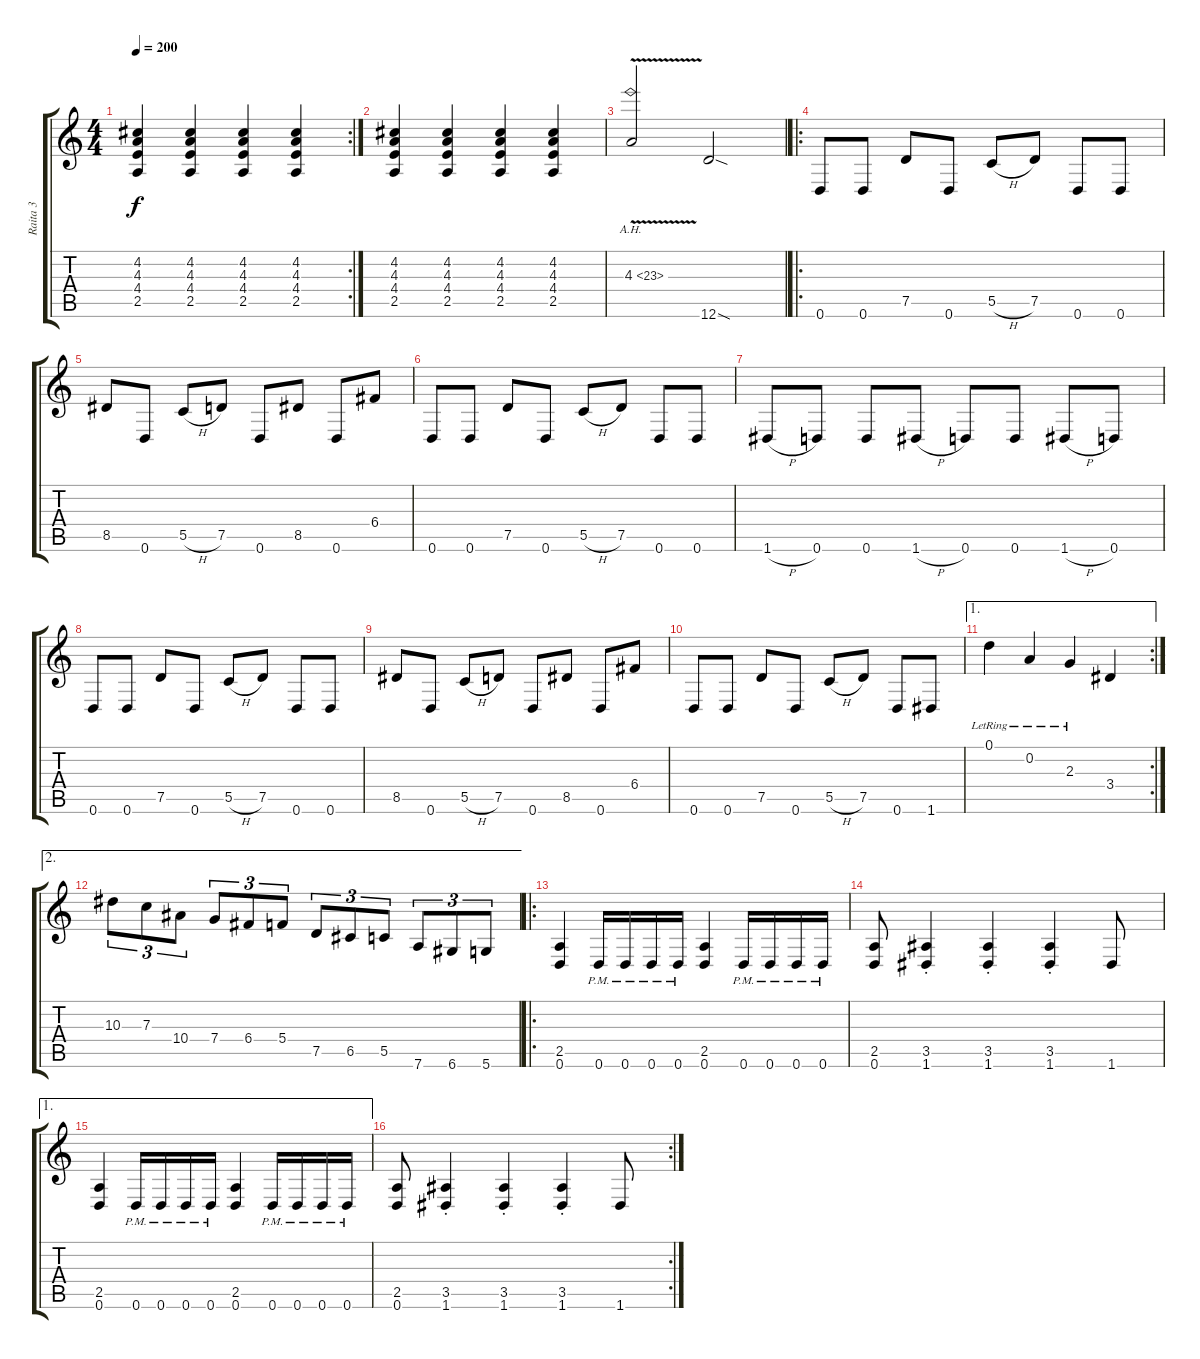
\track ("Raita 3" "Raita 3") {instrument distortionguitar}
\staff {score tabs}
\tuning (D4 A3 F3 C3 G2 D2) {hide}
\rc 2
\ts (4 4)
\tempo 200
\clef g2
\ks c
(4.2 4.3 4.4 2.5).4{dy f} (4.2 4.3 4.4 2.5).4 (4.2 4.3 4.4 2.5).4 (4.2 4.3 4.4 2.5).4 |
(4.2 4.3 4.4 2.5).4 (4.2 4.3 4.4 2.5).4 (4.2 4.3 4.4 2.5).4 (4.2 4.3 4.4 2.5).4 |
4.3{ah 19 v}.2 12.6{sod}.2 |
\ro
0.6.8 0.6.8 7.5.8 0.6.8 5.5{h}.8 7.5.8 0.6.8 0.6.8 |
8.5.8 0.6.8 5.5{h}.8 7.5.8 0.6.8 8.5.8 0.6.8 6.4.8 |
0.6.8 0.6.8 7.5.8 0.6.8 5.5{h}.8 7.5.8 0.6.8 0.6.8 |
1.6{h}.8 0.6.8 0.6.8 1.6{h}.8 0.6.8 0.6.8 1.6{h}.8 0.6.8 |
0.6.8 0.6.8 7.5.8 0.6.8 5.5{h}.8 7.5.8 0.6.8 0.6.8 |
8.5.8 0.6.8 5.5{h}.8 7.5.8 0.6.8 8.5.8 0.6.8 6.4.8 |
0.6.8 0.6.8 7.5.8 0.6.8 5.5{h}.8 7.5.8 0.6.8 1.6.8 |
\ae 1
\rc 2
0.1{lr}.4 0.2{lr}.4 2.3{lr}.4 3.4.4 |
\ae 2
10.3.8{tu (3 2)} 7.3.8{tu (3 2)} 10.4.8{tu (3 2)} 7.4.8{tu (3 2)} 6.4.8{tu (3 2)} 5.4.8{tu (3 2)} 7.5.8{tu (3 2)} 6.5.8{tu (3 2)} 5.5.8{tu (3 2)} 7.6.8{tu (3 2)} 6.6.8{tu (3 2)} 5.6.8{tu (3 2)} |
\ro
(2.5 0.6).4 0.6{pm}.16 0.6{pm}.16 0.6{pm}.16 0.6{pm}.16 (2.5 0.6).4 0.6{pm}.16 0.6{pm}.16 0.6{pm}.16 0.6{pm}.16 |
(2.5 0.6).8 (3.5{st} 1.6{st}).4 (3.5{st} 1.6{st}).4 (3.5{st} 1.6{st}).4 1.6.8 |
\ae 1
(2.5 0.6).4 0.6{pm}.16 0.6{pm}.16 0.6{pm}.16 0.6{pm}.16 (2.5 0.6).4 0.6{pm}.16 0.6{pm}.16 0.6{pm}.16 0.6{pm}.16 |
\rc 2
(2.5 0.6).8 (3.5{st} 1.6{st}).4 (3.5{st} 1.6{st}).4 (3.5{st} 1.6{st}).4 1.6.8
